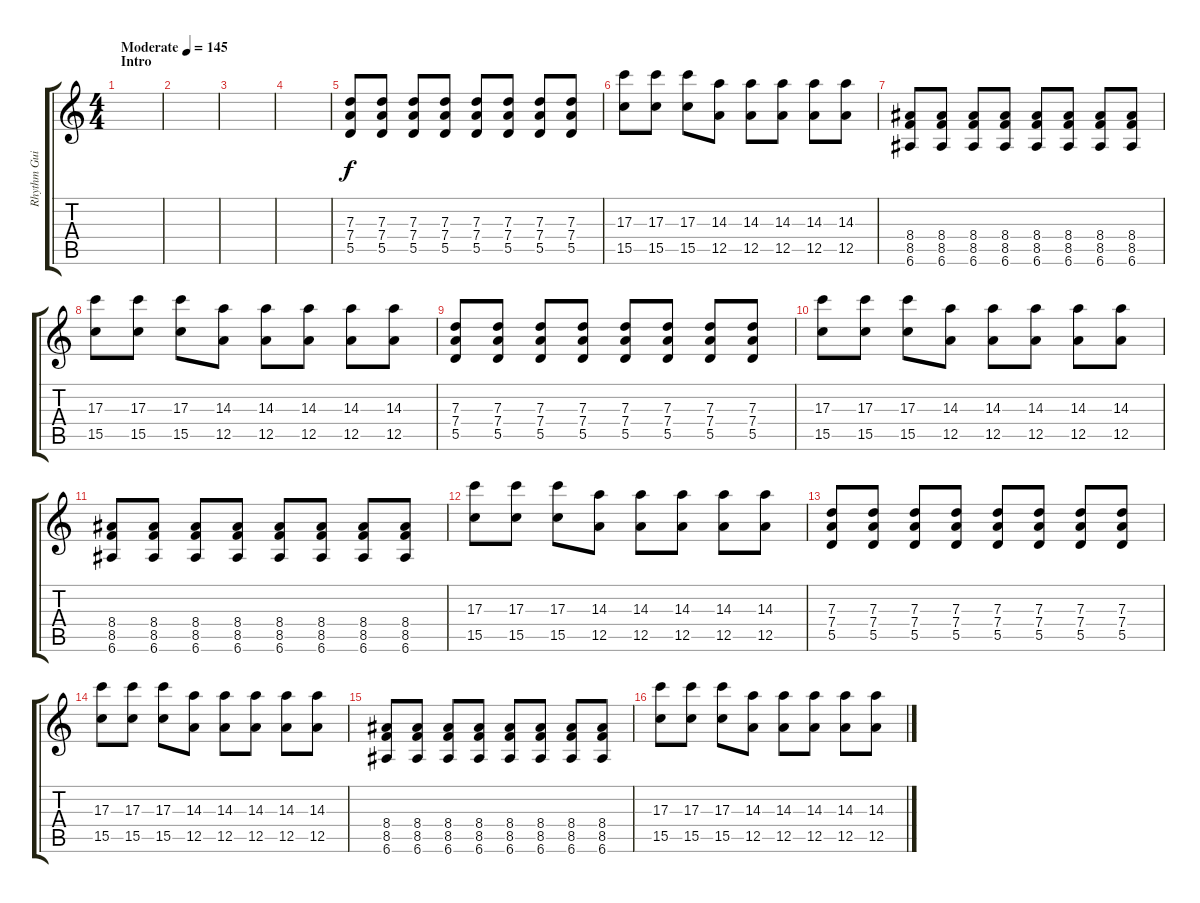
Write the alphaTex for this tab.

\track ("Rhythm Guitar (Kele)" "Rhythm Gui") {instrument distortionguitar}
\staff {score tabs}
\tuning (E4 B3 G3 D3 A2 E2) {hide}
\ts (4 4)
\section ("" "Intro")
\tempo (145 "Moderate")
\clef g2
\ks c
|
|
|
|
(7.3 7.4 5.5).8 (7.3 7.4 5.5).8 (7.3 7.4 5.5).8 (7.3 7.4 5.5).8 (7.3 7.4 5.5).8 (7.3 7.4 5.5).8 (7.3 7.4 5.5).8 (7.3 7.4 5.5).8 |
(17.3 15.5).8 (17.3 15.5).8 (17.3 15.5).8 (14.3 12.5).8 (14.3 12.5).8 (14.3 12.5).8 (14.3 12.5).8 (14.3 12.5).8 |
(8.4 8.5 6.6).8 (8.4 8.5 6.6).8 (8.4 8.5 6.6).8 (8.4 8.5 6.6).8 (8.4 8.5 6.6).8 (8.4 8.5 6.6).8 (8.4 8.5 6.6).8 (8.4 8.5 6.6).8 |
(17.3 15.5).8 (17.3 15.5).8 (17.3 15.5).8 (14.3 12.5).8 (14.3 12.5).8 (14.3 12.5).8 (14.3 12.5).8 (14.3 12.5).8 |
(7.3 7.4 5.5).8 (7.3 7.4 5.5).8 (7.3 7.4 5.5).8 (7.3 7.4 5.5).8 (7.3 7.4 5.5).8 (7.3 7.4 5.5).8 (7.3 7.4 5.5).8 (7.3 7.4 5.5).8 |
(17.3 15.5).8 (17.3 15.5).8 (17.3 15.5).8 (14.3 12.5).8 (14.3 12.5).8 (14.3 12.5).8 (14.3 12.5).8 (14.3 12.5).8 |
(8.4 8.5 6.6).8 (8.4 8.5 6.6).8 (8.4 8.5 6.6).8 (8.4 8.5 6.6).8 (8.4 8.5 6.6).8 (8.4 8.5 6.6).8 (8.4 8.5 6.6).8 (8.4 8.5 6.6).8 |
(17.3 15.5).8 (17.3 15.5).8 (17.3 15.5).8 (14.3 12.5).8 (14.3 12.5).8 (14.3 12.5).8 (14.3 12.5).8 (14.3 12.5).8 |
(7.3 7.4 5.5).8 (7.3 7.4 5.5).8 (7.3 7.4 5.5).8 (7.3 7.4 5.5).8 (7.3 7.4 5.5).8 (7.3 7.4 5.5).8 (7.3 7.4 5.5).8 (7.3 7.4 5.5).8 |
(17.3 15.5).8 (17.3 15.5).8 (17.3 15.5).8 (14.3 12.5).8 (14.3 12.5).8 (14.3 12.5).8 (14.3 12.5).8 (14.3 12.5).8 |
(8.4 8.5 6.6).8 (8.4 8.5 6.6).8 (8.4 8.5 6.6).8 (8.4 8.5 6.6).8 (8.4 8.5 6.6).8 (8.4 8.5 6.6).8 (8.4 8.5 6.6).8 (8.4 8.5 6.6).8 |
(17.3 15.5).8 (17.3 15.5).8 (17.3 15.5).8 (14.3 12.5).8 (14.3 12.5).8 (14.3 12.5).8 (14.3 12.5).8 (14.3 12.5).8
